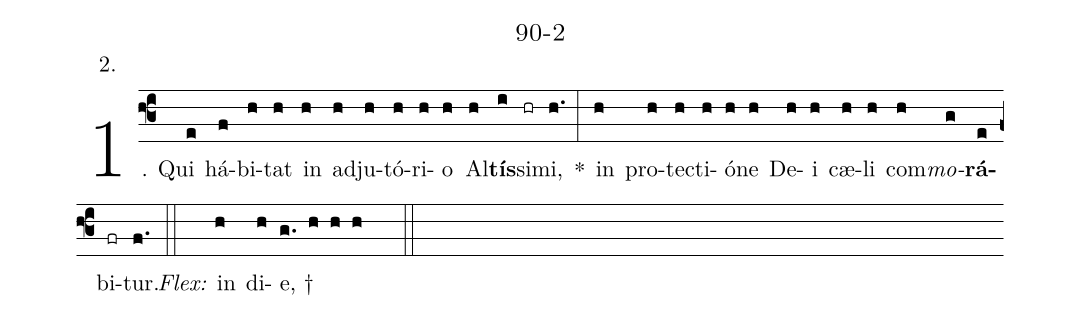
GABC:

name: 90-2;
annotation: 2.;
%%
(f3)1. Qui(e) há(f)bi(h)tat(h) in(h) ad(h)ju(h)tó(h)ri(h)o(h) Al(h)<b>tís</b>(i)si(hr)mi,(h.) *(:) in(h) pro(h)tec(h)ti(h)ó(h)ne(h) De(h)i(h) cæ(h)li(h) com(h)<i>mo</i>(g)<b>rá</b>(e)bi(fr)tur.(f.) (::)
<i>Flex:</i>()  in(h) di(h)e, †(g. h h h  ::)
